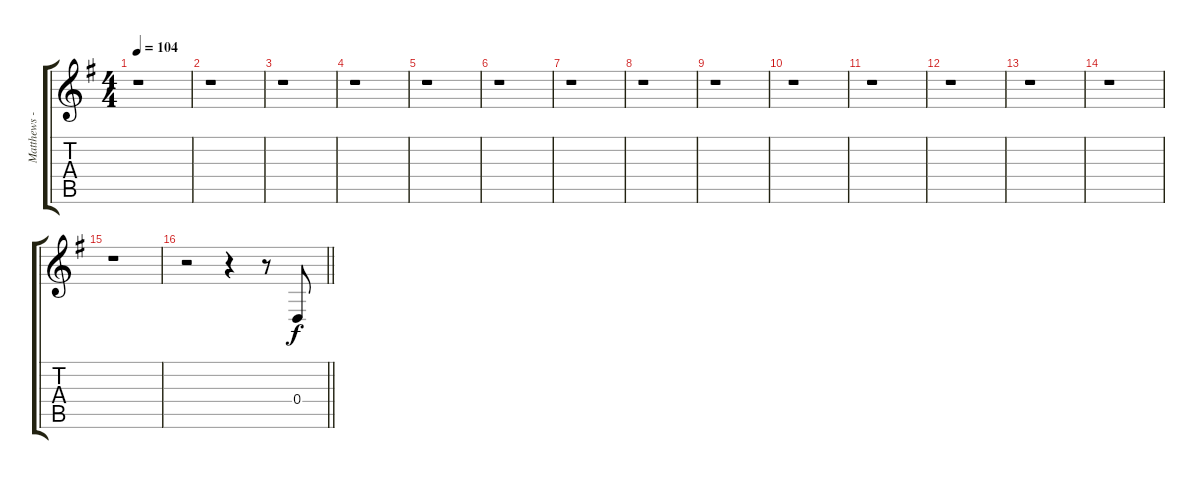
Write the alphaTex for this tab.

\track ("Matthews - Vocals" "Matthews -") {instrument lead2sawtooth}
\staff {score tabs}
\tuning (E4 B3 G3 D3 A2 E2) {hide}
\ts (4 4)
\tempo 104
\clef g2
\ks eminor
r.1{dy f} |
r.1 |
r.1 |
r.1 |
r.1 |
r.1 |
r.1 |
r.1 |
r.1 |
r.1 |
r.1 |
r.1 |
r.1 |
r.1 |
r.1 |
\barLineRight lightlight
r.2 r.4 r.8 0.4.8
